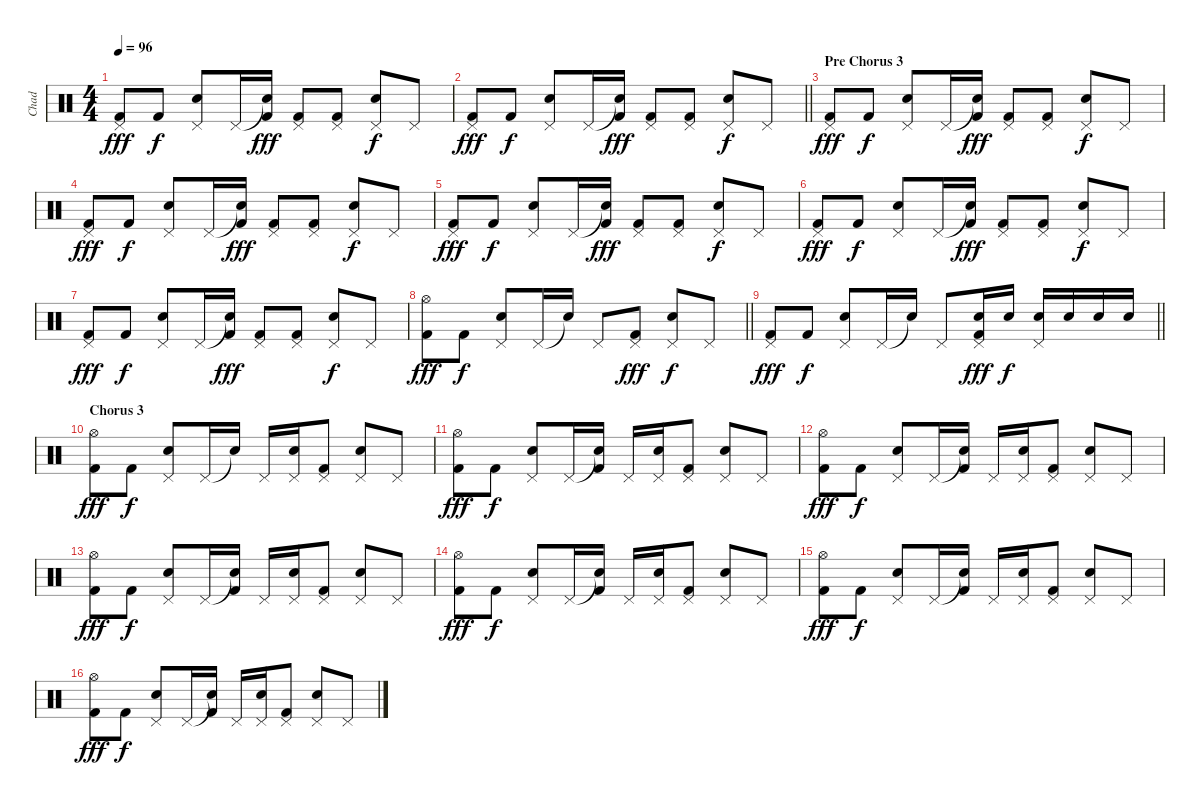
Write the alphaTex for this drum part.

\track ("Chad" "Chad") {instrument percussion}
\staff {score}
\articulation defaults
\ts (4 4)
\tempo 96
\clef neutral
\ks c
("Pedal Hi-Hat (hit)" "Kick (hit) 2").8{dy fff} "Kick (hit) 2".8{dy f} ("Pedal Hi-Hat (hit)" "Snare (hit) 2").8 "Pedal Hi-Hat (hit)".16 ("Snare (hit)"{t} "Kick (hit) 2").16{dy fff} ("Pedal Hi-Hat (hit)" "Kick (hit) 2").8 ("Pedal Hi-Hat (hit)" "Kick (hit) 2").8 ("Pedal Hi-Hat (hit)" "Snare (hit) 2").8{dy f} "Pedal Hi-Hat (hit)".8 |
\barLineRight lightlight
("Pedal Hi-Hat (hit)" "Kick (hit) 2").8{dy fff} "Kick (hit) 2".8{dy f} ("Pedal Hi-Hat (hit)" "Snare (hit) 2").8 "Pedal Hi-Hat (hit)".16 ("Snare (hit)"{t} "Kick (hit) 2").16{dy fff} ("Pedal Hi-Hat (hit)" "Kick (hit) 2").8 ("Pedal Hi-Hat (hit)" "Kick (hit) 2").8 ("Pedal Hi-Hat (hit)" "Snare (hit) 2").8{dy f} "Pedal Hi-Hat (hit)".8 |
\section ("" "Pre Chorus 3")
("Pedal Hi-Hat (hit)" "Kick (hit) 2").8{dy fff} "Kick (hit) 2".8{dy f} ("Pedal Hi-Hat (hit)" "Snare (hit) 2").8 "Pedal Hi-Hat (hit)".16 ("Snare (hit)"{t} "Kick (hit) 2").16{dy fff} ("Pedal Hi-Hat (hit)" "Kick (hit) 2").8 ("Pedal Hi-Hat (hit)" "Kick (hit) 2").8 ("Pedal Hi-Hat (hit)" "Snare (hit) 2").8{dy f} "Pedal Hi-Hat (hit)".8 |
("Pedal Hi-Hat (hit)" "Kick (hit) 2").8{dy fff} "Kick (hit) 2".8{dy f} ("Pedal Hi-Hat (hit)" "Snare (hit) 2").8 "Pedal Hi-Hat (hit)".16 ("Snare (hit)"{t} "Kick (hit) 2").16{dy fff} ("Pedal Hi-Hat (hit)" "Kick (hit) 2").8 ("Pedal Hi-Hat (hit)" "Kick (hit) 2").8 ("Pedal Hi-Hat (hit)" "Snare (hit) 2").8{dy f} "Pedal Hi-Hat (hit)".8 |
("Pedal Hi-Hat (hit)" "Kick (hit) 2").8{dy fff} "Kick (hit) 2".8{dy f} ("Pedal Hi-Hat (hit)" "Snare (hit) 2").8 "Pedal Hi-Hat (hit)".16 ("Snare (hit)"{t} "Kick (hit) 2").16{dy fff} ("Pedal Hi-Hat (hit)" "Kick (hit) 2").8 ("Pedal Hi-Hat (hit)" "Kick (hit) 2").8 ("Pedal Hi-Hat (hit)" "Snare (hit) 2").8{dy f} "Pedal Hi-Hat (hit)".8 |
("Pedal Hi-Hat (hit)" "Kick (hit) 2").8{dy fff} "Kick (hit) 2".8{dy f} ("Pedal Hi-Hat (hit)" "Snare (hit) 2").8 "Pedal Hi-Hat (hit)".16 ("Snare (hit)"{t} "Kick (hit) 2").16{dy fff} ("Pedal Hi-Hat (hit)" "Kick (hit) 2").8 ("Pedal Hi-Hat (hit)" "Kick (hit) 2").8 ("Pedal Hi-Hat (hit)" "Snare (hit) 2").8{dy f} "Pedal Hi-Hat (hit)".8 |
("Pedal Hi-Hat (hit)" "Kick (hit) 2").8{dy fff} "Kick (hit) 2".8{dy f} ("Pedal Hi-Hat (hit)" "Snare (hit) 2").8 "Pedal Hi-Hat (hit)".16 ("Snare (hit)"{t} "Kick (hit) 2").16{dy fff} ("Pedal Hi-Hat (hit)" "Kick (hit) 2").8 ("Pedal Hi-Hat (hit)" "Kick (hit) 2").8 ("Pedal Hi-Hat (hit)" "Snare (hit) 2").8{dy f} "Pedal Hi-Hat (hit)".8 |
\barLineRight lightlight
("Hi-Hat (open)" "Kick (hit) 2").8{dy fff} "Kick (hit) 2".8{dy f} ("Pedal Hi-Hat (hit)" "Snare (hit) 2").8 "Pedal Hi-Hat (hit)".16 "Snare (hit)"{t}.16 "Pedal Hi-Hat (hit)".8 ("Pedal Hi-Hat (hit)" "Kick (hit) 2").8{dy fff} ("Pedal Hi-Hat (hit)" "Snare (hit) 2").8{dy f} "Pedal Hi-Hat (hit)".8 |
\barLineRight lightlight
("Pedal Hi-Hat (hit)" "Kick (hit) 2").8{dy fff} "Kick (hit) 2".8{dy f} ("Pedal Hi-Hat (hit)" "Snare (hit) 2").8 "Pedal Hi-Hat (hit)".16 "Snare (hit)"{t}.16 "Pedal Hi-Hat (hit)".8 ("Pedal Hi-Hat (hit)" "Snare (hit) 2" "Kick (hit) 2").16{dy fff} "Snare (hit) 2".16{dy f} ("Pedal Hi-Hat (hit)" "Snare (hit) 2").16 "Snare (hit) 2".16 "Snare (hit) 2".16 "Snare (hit) 2".16 |
\section ("" "Chorus 3")
("Hi-Hat (open)" "Kick (hit) 2").8{dy fff} "Kick (hit) 2".8{dy f} ("Pedal Hi-Hat (hit)" "Snare (hit) 2").8 "Pedal Hi-Hat (hit)".16 "Snare (hit)"{t}.16 "Pedal Hi-Hat (hit)".16 ("Pedal Hi-Hat (hit)" "Snare (hit) 2").16 ("Pedal Hi-Hat (hit)" "Kick (hit) 2").8 ("Pedal Hi-Hat (hit)" "Snare (hit) 2").8 "Pedal Hi-Hat (hit)".8 |
("Hi-Hat (open)" "Kick (hit) 2").8{dy fff} "Kick (hit) 2".8{dy f} ("Pedal Hi-Hat (hit)" "Snare (hit) 2").8 "Pedal Hi-Hat (hit)".16 ("Snare (hit)"{t} "Kick (hit) 2").16 "Pedal Hi-Hat (hit)".16 ("Pedal Hi-Hat (hit)" "Snare (hit) 2").16 ("Pedal Hi-Hat (hit)" "Kick (hit) 2").8 ("Pedal Hi-Hat (hit)" "Snare (hit) 2").8 "Pedal Hi-Hat (hit)".8 |
("Hi-Hat (open)" "Kick (hit) 2").8{dy fff} "Kick (hit) 2".8{dy f} ("Pedal Hi-Hat (hit)" "Snare (hit) 2").8 "Pedal Hi-Hat (hit)".16 ("Snare (hit)"{t} "Kick (hit) 2").16 "Pedal Hi-Hat (hit)".16 ("Pedal Hi-Hat (hit)" "Snare (hit) 2").16 ("Pedal Hi-Hat (hit)" "Kick (hit) 2").8 ("Pedal Hi-Hat (hit)" "Snare (hit) 2").8 "Pedal Hi-Hat (hit)".8 |
("Hi-Hat (open)" "Kick (hit) 2").8{dy fff} "Kick (hit) 2".8{dy f} ("Pedal Hi-Hat (hit)" "Snare (hit) 2").8 "Pedal Hi-Hat (hit)".16 ("Snare (hit)"{t} "Kick (hit) 2").16 "Pedal Hi-Hat (hit)".16 ("Pedal Hi-Hat (hit)" "Snare (hit) 2").16 ("Pedal Hi-Hat (hit)" "Kick (hit) 2").8 ("Pedal Hi-Hat (hit)" "Snare (hit) 2").8 "Pedal Hi-Hat (hit)".8 |
("Hi-Hat (open)" "Kick (hit) 2").8{dy fff} "Kick (hit) 2".8{dy f} ("Pedal Hi-Hat (hit)" "Snare (hit) 2").8 "Pedal Hi-Hat (hit)".16 ("Snare (hit)"{t} "Kick (hit) 2").16 "Pedal Hi-Hat (hit)".16 ("Pedal Hi-Hat (hit)" "Snare (hit) 2").16 ("Pedal Hi-Hat (hit)" "Kick (hit) 2").8 ("Pedal Hi-Hat (hit)" "Snare (hit) 2").8 "Pedal Hi-Hat (hit)".8 |
("Hi-Hat (open)" "Kick (hit) 2").8{dy fff} "Kick (hit) 2".8{dy f} ("Pedal Hi-Hat (hit)" "Snare (hit) 2").8 "Pedal Hi-Hat (hit)".16 ("Snare (hit)"{t} "Kick (hit) 2").16 "Pedal Hi-Hat (hit)".16 ("Pedal Hi-Hat (hit)" "Snare (hit) 2").16 ("Pedal Hi-Hat (hit)" "Kick (hit) 2").8 ("Pedal Hi-Hat (hit)" "Snare (hit) 2").8 "Pedal Hi-Hat (hit)".8 |
("Hi-Hat (open)" "Kick (hit) 2").8{dy fff} "Kick (hit) 2".8{dy f} ("Pedal Hi-Hat (hit)" "Snare (hit) 2").8 "Pedal Hi-Hat (hit)".16 ("Snare (hit)"{t} "Kick (hit) 2").16 "Pedal Hi-Hat (hit)".16 ("Pedal Hi-Hat (hit)" "Snare (hit) 2").16 ("Pedal Hi-Hat (hit)" "Kick (hit) 2").8 ("Pedal Hi-Hat (hit)" "Snare (hit) 2").8 "Pedal Hi-Hat (hit)".8
